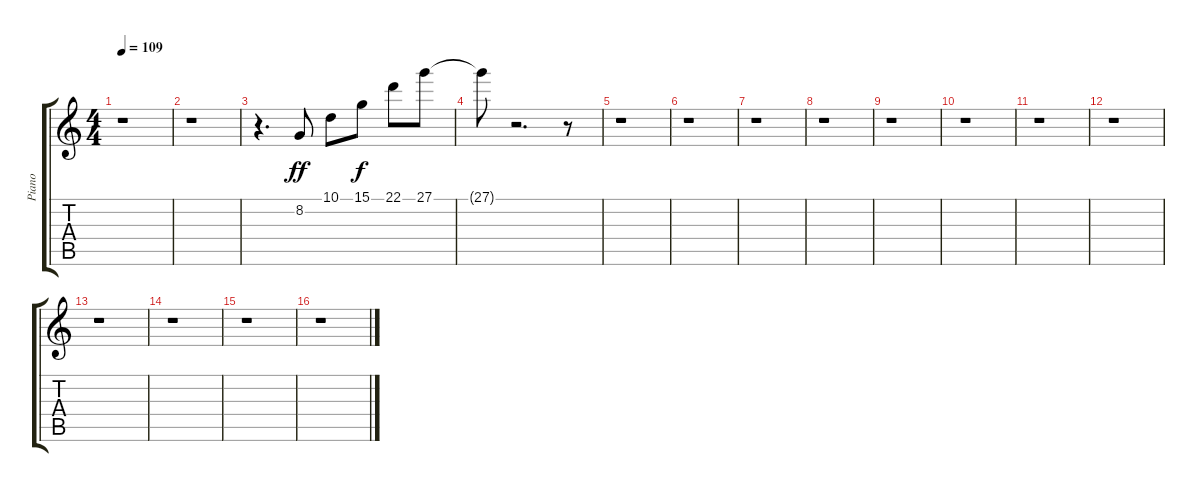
\track ("Piano" "Piano") {instrument brightacousticpiano}
\staff {score tabs}
\tuning (E4 B3 G3 D3 A2 E2) {hide}
\ts (4 4)
\tempo 109
\clef g2
\ks c
r.1{dy ff} |
r.1 |
r.4{d} 8.2.8 10.1.8 15.1.8{dy f} 22.1.8 27.1.8 |
27.1{t}.8 r.2{d} r.8 |
r.1 |
r.1 |
r.1 |
r.1 |
r.1 |
r.1 |
r.1 |
r.1 |
r.1 |
r.1 |
r.1 |
r.1
